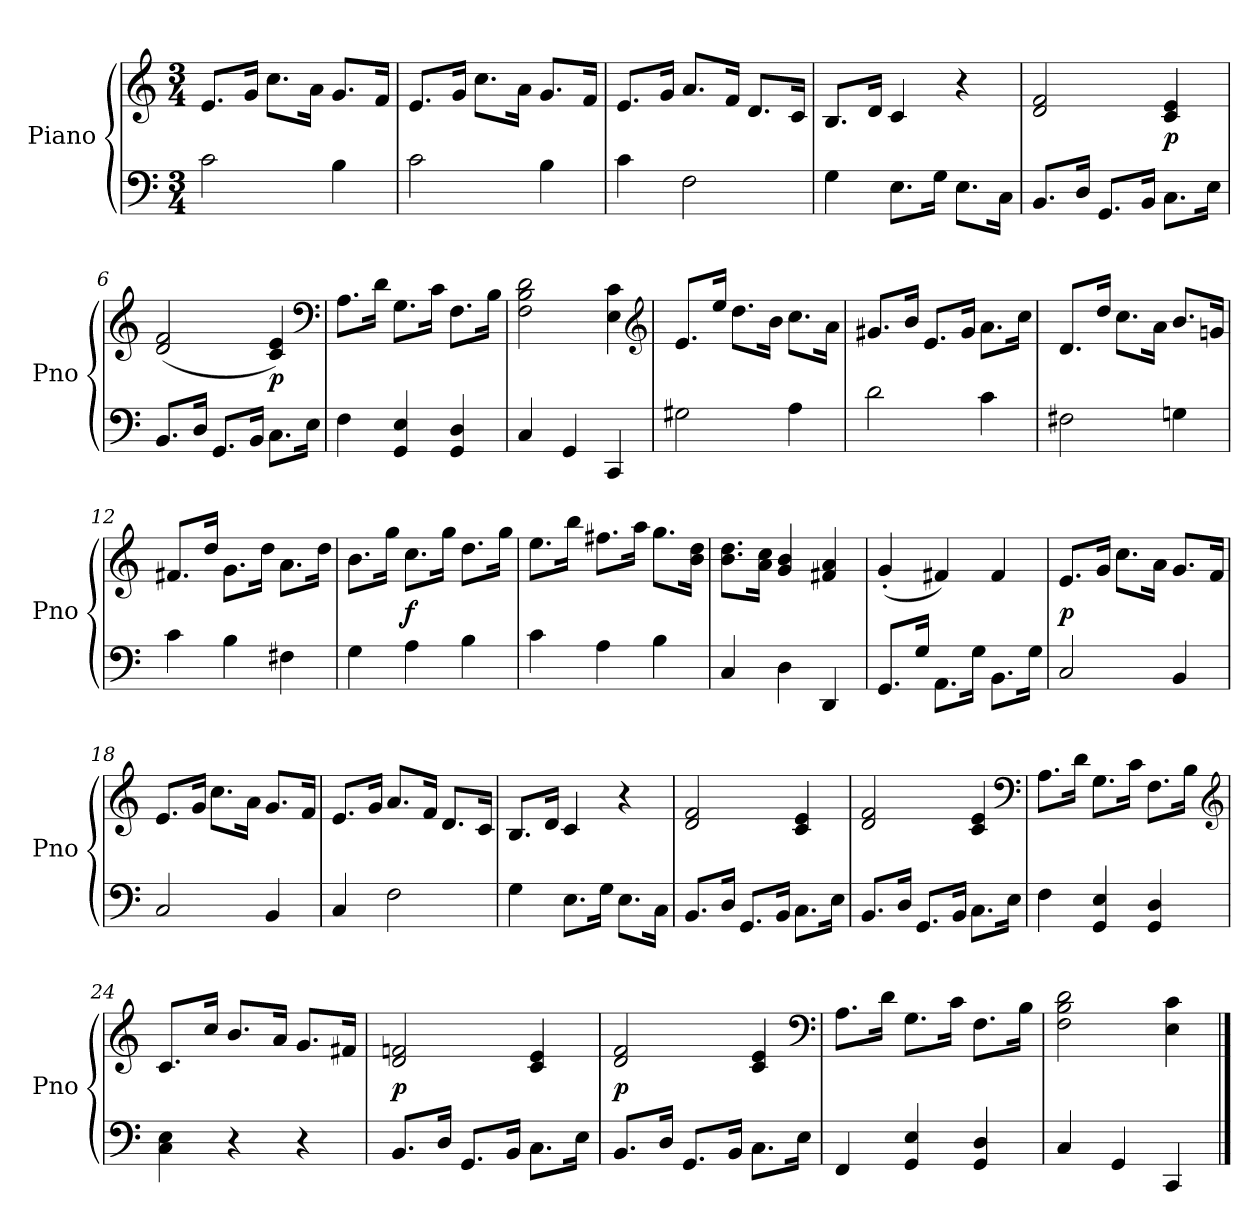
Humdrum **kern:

**kern	**kern	**dynam
*part1	*part1	*part1
*staff2	*staff1	*staff1/2
*I"Piano	*	*
*I'Pno	*	*
*clefF4	*clefG2	*
*k[]	*k[]	*
*C:	*C:	*
*M3/4	*M3/4	*
*MM110	*MM110	*
=1	=1	=1
2c\	8.e/L	.
.	16g/Jk	.
.	8.cc\L	.
.	16a\Jk	.
4B\	8.g/L	.
.	16f/Jk	.
=2	=2	=2
2c\	8.e/L	.
.	16g/Jk	.
.	8.cc\L	.
.	16a\Jk	.
4B\	8.g/L	.
.	16f/Jk	.
=3	=3	=3
4c\	8.e/L	.
.	16g/Jk	.
2F\	8.a/L	.
.	16f/Jk	.
.	8.d/L	.
.	16c/Jk	.
=4	=4	=4
4G\	8.B/L	.
.	16d/Jk	.
8.E\L	4c/	.
16G\Jk	.	.
8.E\L	4r	.
16C\Jk	.	.
=5	=5	=5
8.BB/L	2d/ 2f/	.
16D/Jk	.	.
8.GG/L	.	.
16BB/Jk	.	.
8.C\L	4c/ 4e/	p
16E\Jk	.	.
=6	=6	=6
8.BB/L	(2d/ 2f/	.
16D/Jk	.	.
8.GG/L	.	.
16BB/Jk	.	.
8.C\L	4c/ 4e/)	p
16E\Jk	.	.
*	*clefF4	*
=7	=7	=7
4F\	8.A\L	.
.	16d\Jk	.
4GG/ 4E/	8.G\L	.
.	16c\Jk	.
4GG/ 4D/	8.F\L	.
.	16B\Jk	.
=8	=8	=8
4C/	2F\ 2B\ 2d\	.
4GG/	.	.
4CC/	4E\ 4c\	.
*	*clefG2	*
=9	=9	=9
2G#X\	8.e/L	.
.	16ee/Jk	.
.	8.dd\L	.
.	16b\Jk	.
4A\	8.cc\L	.
.	16a\Jk	.
=10	=10	=10
2d\	8.g#X/L	.
.	16b/Jk	.
.	8.e/L	.
.	16g#/Jk	.
4c\	8.a\L	.
.	16cc\Jk	.
=11	=11	=11
2F#X\	8.d/L	.
.	16dd/Jk	.
.	8.cc\L	.
.	16a\Jk	.
4Gn\	8.b/L	.
.	16gn/Jk	.
=12	=12	=12
4c\	8.f#X/L	.
.	16dd/Jk	.
4B\	8.g\L	.
.	16dd\Jk	.
4F#X\	8.a\L	.
.	16dd\Jk	.
=13	=13	=13
4G\	8.b\L	.
.	16gg\Jk	.
4A\	8.cc\L	f
.	16gg\Jk	.
4B\	8.dd\L	.
.	16gg\Jk	.
=14	=14	=14
4c\	8.ee\L	.
.	16bb\Jk	.
4A\	8.ff#X\L	.
.	16aa\Jk	.
4B\	8.gg\L	.
.	16b\ 16dd\Jk	.
=15	=15	=15
4C/	8.b\ 8.dd\L	.
.	16a\ 16cc\Jk	.
4D\	4g/ 4b/	.
4DD/	4f#X/ 4a/	.
=16	=16	=16
8.GG/L	(4g'/	.
16G/Jk	.	.
8.AA\L	4f#X/)	.
16G\Jk	.	.
8.BB\L	4f#/	.
16G\Jk	.	.
=17	=17	=17
2C/	8.e/L	p
.	16g/Jk	.
.	8.cc\L	.
.	16a\Jk	.
4BB/	8.g/L	.
.	16f/Jk	.
=18	=18	=18
2C/	8.e/L	.
.	16g/Jk	.
.	8.cc\L	.
.	16a\Jk	.
4BB/	8.g/L	.
.	16f/Jk	.
=19	=19	=19
4C/	8.e/L	.
.	16g/Jk	.
2F\	8.a/L	.
.	16f/Jk	.
.	8.d/L	.
.	16c/Jk	.
=20	=20	=20
4G\	8.B/L	.
.	16d/Jk	.
8.E\L	4c/	.
16G\Jk	.	.
8.E\L	4r	.
16C\Jk	.	.
=21	=21	=21
8.BB/L	2d/ 2f/	.
16D/Jk	.	.
8.GG/L	.	.
16BB/Jk	.	.
8.C\L	4c/ 4e/	.
16E\Jk	.	.
=22	=22	=22
8.BB/L	2d/ 2f/	.
16D/Jk	.	.
8.GG/L	.	.
16BB/Jk	.	.
8.C\L	4c/ 4e/	.
16E\Jk	.	.
*	*clefF4	*
=23	=23	=23
4F\	8.A\L	.
.	16d\Jk	.
4GG/ 4E/	8.G\L	.
.	16c\Jk	.
4GG/ 4D/	8.F\L	.
.	16B\Jk	.
*	*clefG2	*
=24	=24	=24
4C\ 4E\	8.c/L	.
.	16cc/Jk	.
4r	8.b/L	.
.	16a/Jk	.
4r	8.g/L	.
.	16f#X/Jk	.
=25	=25	=25
8.BB/L	2d/ 2fn/	p
16D/Jk	.	.
8.GG/L	.	.
16BB/Jk	.	.
8.C\L	4c/ 4e/	.
16E\Jk	.	.
=26	=26	=26
8.BB/L	2d/ 2f/	p
16D/Jk	.	.
8.GG/L	.	.
16BB/Jk	.	.
8.C\L	4c/ 4e/	.
16E\Jk	.	.
*	*clefF4	*
=27	=27	=27
4FF/	8.A\L	.
.	16d\Jk	.
4GG/ 4E/	8.G\L	.
.	16c\Jk	.
4GG/ 4D/	8.F\L	.
.	16B\Jk	.
=28	=28	=28
4C/	2F\ 2B\ 2d\	.
4GG/	.	.
4CC/	4E\ 4c\	.
==	==	==
*-	*-	*-
